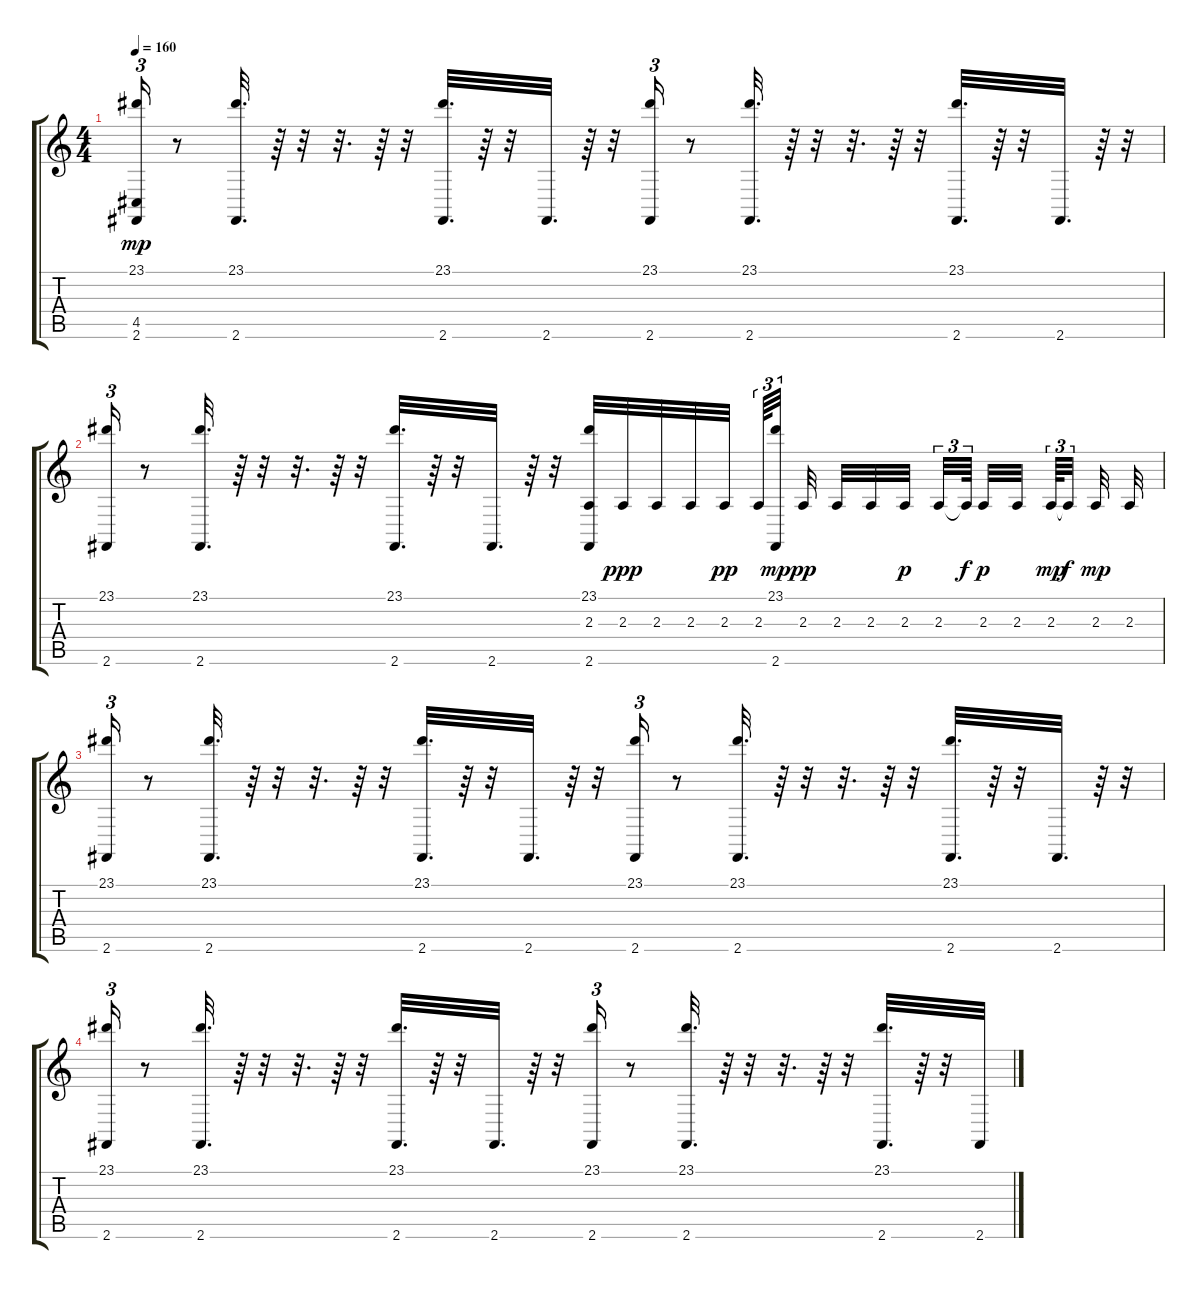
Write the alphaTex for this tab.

\track "" {instrument celesta}
\staff {score tabs}
\tuning (E4 B3 G3 D3 A2 E2) {hide}
\ts (4 4)
\tempo 160
\clef g2
\ks c
(23.1 4.5 2.6).16{tu (3 2) dy mp} r.8 (23.1 2.6).32{d} r.64 r.32 r.32{d} r.64 r.32 (23.1 2.6).32{d} r.64 r.32 2.6.32{d} r.64 r.32 (23.1 2.6).16{tu (3 2)} r.8 (23.1 2.6).32{d} r.64 r.32 r.32{d} r.64 r.32 (23.1 2.6).32{d} r.64 r.32 2.6.32{d} r.64 r.32 |
(23.1 2.6).16{tu (3 2)} r.8 (23.1 2.6).32{d} r.64 r.32 r.32{d} r.64 r.32 (23.1 2.6).32{d} r.64 r.32 2.6.32{d} r.64 r.32 (23.1 2.3 2.6).32 2.3.32{dy ppp} 2.3.32 2.3.32 2.3.32{dy pp} 2.3.64{tu (3 2)} (23.1 2.6).32{tu (3 2) dy mp} 2.3.32{dy pp} 2.3.32 2.3.32 2.3.32{dy p} 2.3.32{tu (3 2)} 2.3{t}.64{tu (3 2) dy f} 2.3.32{dy p} 2.3.32 2.3.64{tu (3 2) dy mp} 2.3{t}.32{tu (3 2) dy f} 2.3.32{dy mp} 2.3.32 |
(23.1 2.6).16{tu (3 2)} r.8 (23.1 2.6).32{d} r.64 r.32 r.32{d} r.64 r.32 (23.1 2.6).32{d} r.64 r.32 2.6.32{d} r.64 r.32 (23.1 2.6).16{tu (3 2)} r.8 (23.1 2.6).32{d} r.64 r.32 r.32{d} r.64 r.32 (23.1 2.6).32{d} r.64 r.32 2.6.32{d} r.64 r.32 |
(23.1 2.6).16{tu (3 2)} r.8 (23.1 2.6).32{d} r.64 r.32 r.32{d} r.64 r.32 (23.1 2.6).32{d} r.64 r.32 2.6.32{d} r.64 r.32 (23.1 2.6).16{tu (3 2)} r.8 (23.1 2.6).32{d} r.64 r.32 r.32{d} r.64 r.32 (23.1 2.6).32{d} r.64 r.32 2.6.32
